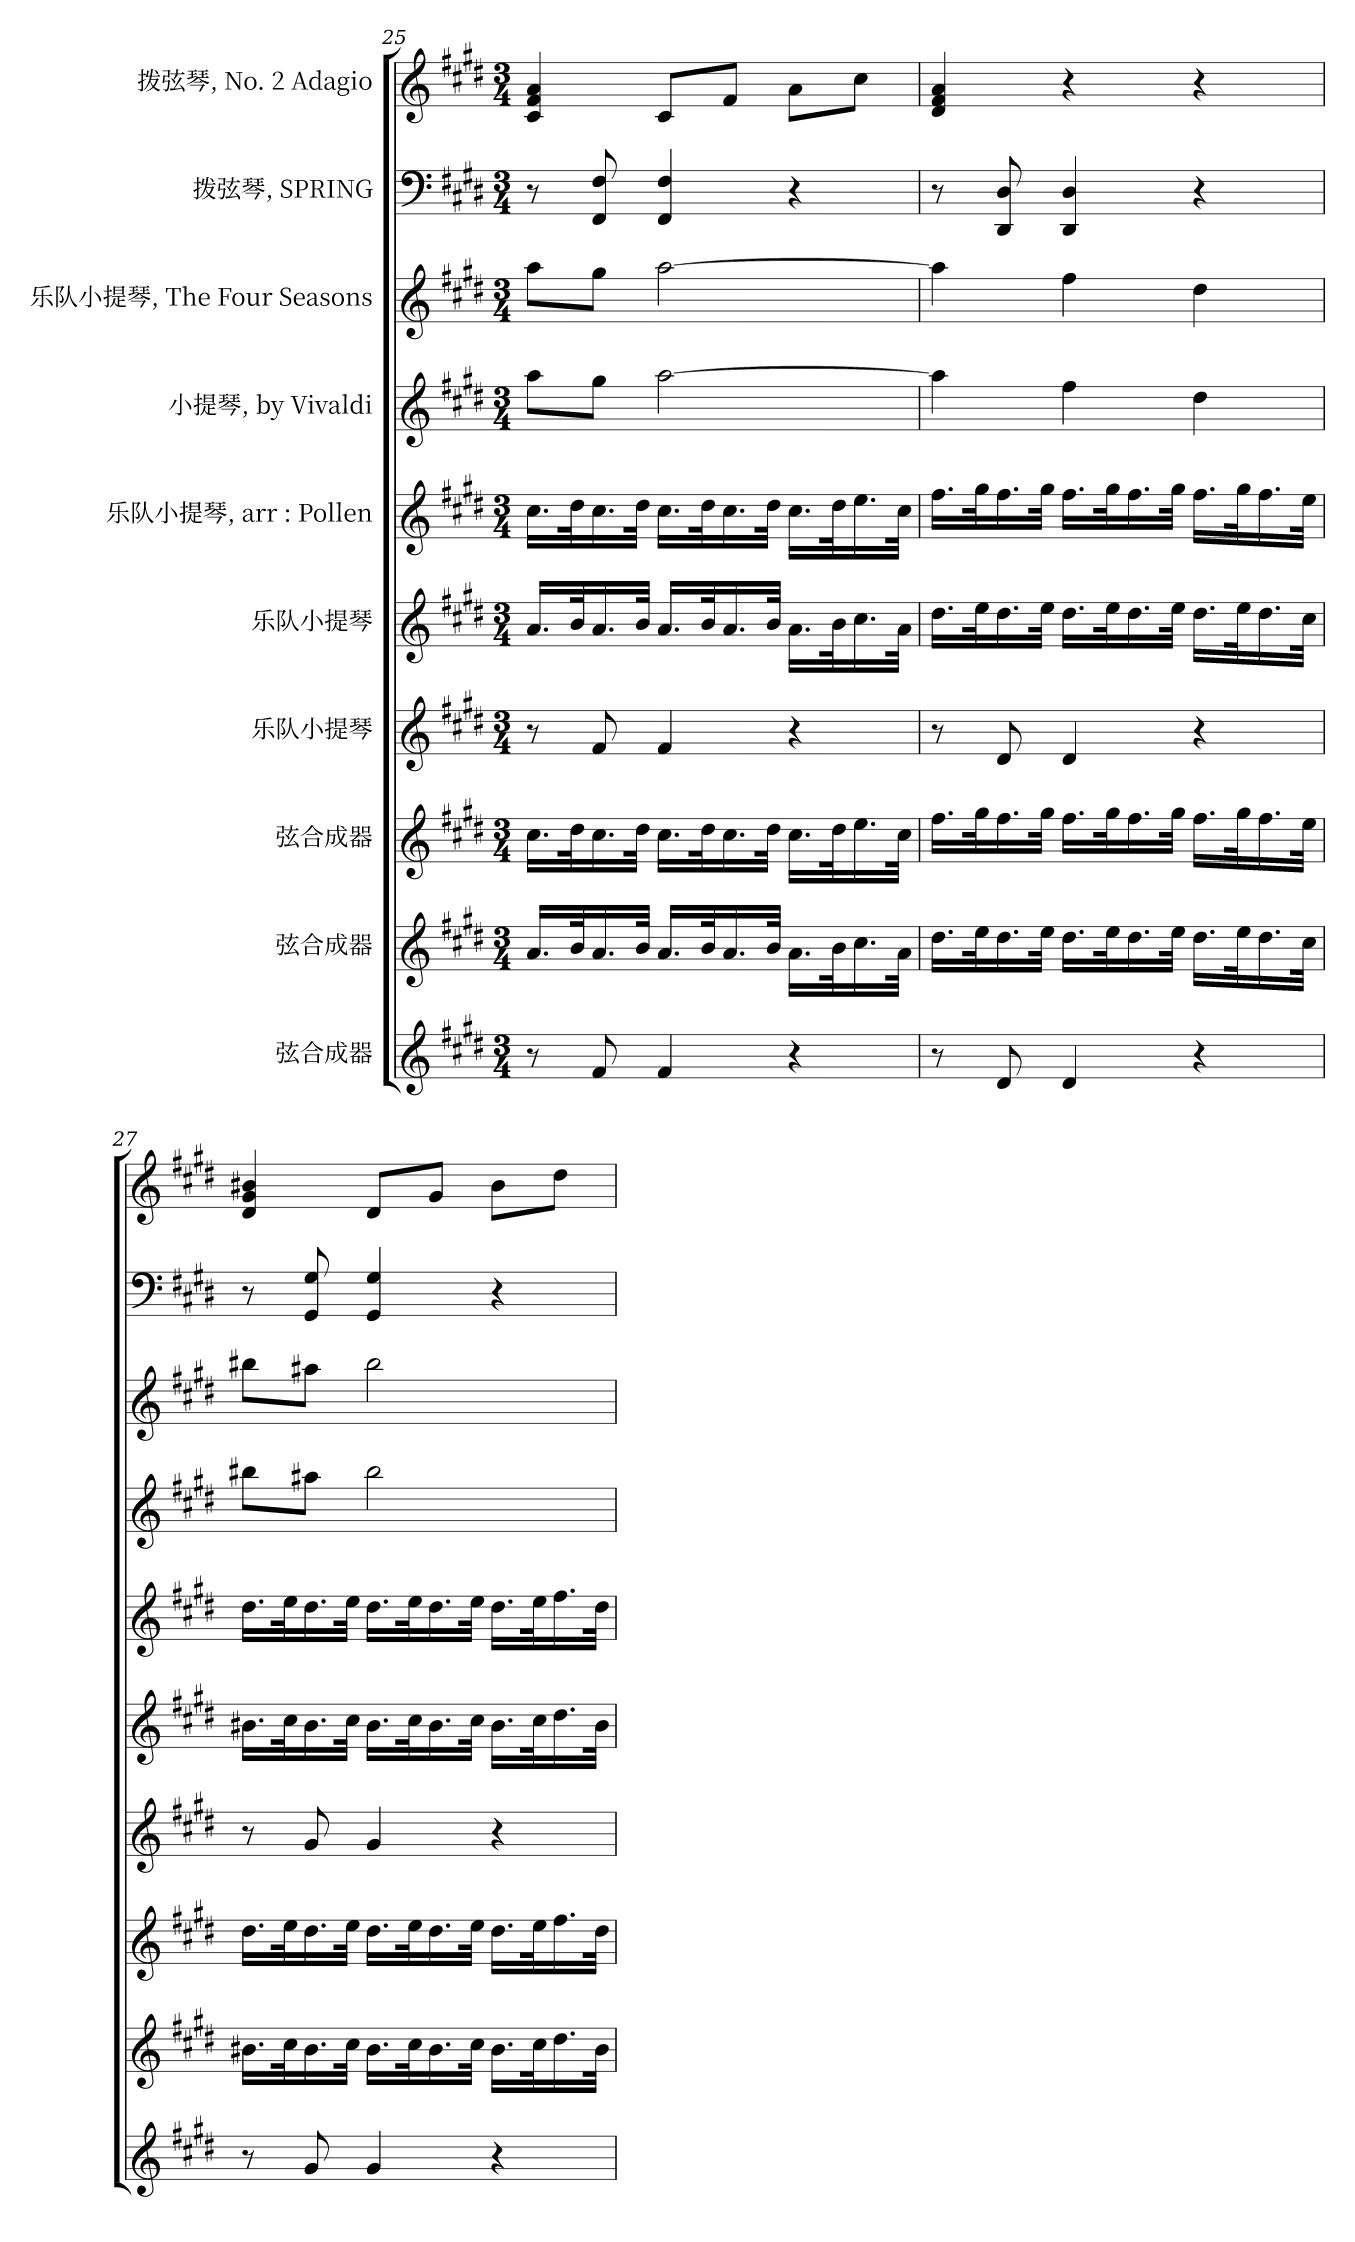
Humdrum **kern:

**kern	**kern	**kern	**kern	**kern	**kern	**kern	**kern	**kern	**kern
*part10	*part9	*part8	*part7	*part6	*part5	*part4	*part3	*part2	*part1
*staff10	*staff9	*staff8	*staff7	*staff6	*staff5	*staff4	*staff3	*staff2	*staff1
*I"弦合成器	*I"弦合成器	*I"弦合成器	*I"乐队小提琴	*I"乐队小提琴	*I"乐队小提琴, arr : Pollen	*I"小提琴, by Vivaldi	*I"乐队小提琴, The Four Seasons	*I"拨弦琴, SPRING	*I"拨弦琴, No. 2 Adagio
*clefG2	*clefG2	*clefG2	*clefG2	*clefG2	*clefG2	*clefG2	*clefG2	*clefF4	*clefG2
*k[f#c#g#d#]	*k[f#c#g#d#]	*k[f#c#g#d#]	*k[f#c#g#d#]	*k[f#c#g#d#]	*k[f#c#g#d#]	*k[f#c#g#d#]	*k[f#c#g#d#]	*k[f#c#g#d#]	*k[f#c#g#d#]
*M3/4	*M3/4	*M3/4	*M3/4	*M3/4	*M3/4	*M3/4	*M3/4	*M3/4	*M3/4
=25	=25	=25	=25	=25	=25	=25	=25	=25	=25
8r	16.a/LL	16.cc#\LL	8r	16.a/LL	16.cc#\LL	8aa\L	8aa\L	8r	4c#/ 4f#/ 4a/
.	32b/K	32dd#\K	.	32b/K	32dd#\K	.	.	.	.
8f#/	16.a/	16.cc#\	8f#/	16.a/	16.cc#\	8gg#\J	8gg#\J	8FF#/ 8F#/	.
.	32b/JJk	32dd#\JJk	.	32b/JJk	32dd#\JJk	.	.	.	.
4f#/	16.a/LL	16.cc#\LL	4f#/	16.a/LL	16.cc#\LL	[2aa\	[2aa\	4FF#/ 4F#/	8c#/L
.	32b/K	32dd#\K	.	32b/K	32dd#\K	.	.	.	.
.	16.a/	16.cc#\	.	16.a/	16.cc#\	.	.	.	8f#/J
.	32b/JJk	32dd#\JJk	.	32b/JJk	32dd#\JJk	.	.	.	.
4r	16.a\LL	16.cc#\LL	4r	16.a\LL	16.cc#\LL	.	.	4r	8a\L
.	32b\K	32dd#\K	.	32b\K	32dd#\K	.	.	.	.
.	16.cc#\	16.ee\	.	16.cc#\	16.ee\	.	.	.	8cc#\J
.	32a\JJk	32cc#\JJk	.	32a\JJk	32cc#\JJk	.	.	.	.
!!LO:PB:g=z
=26	=26	=26	=26	=26	=26	=26	=26	=26	=26
8r	16.dd#\LL	16.ff#\LL	8r	16.dd#\LL	16.ff#\LL	4aa\]	4aa\]	8r	4d#/ 4f#/ 4a/
.	32ee\K	32gg#\K	.	32ee\K	32gg#\K	.	.	.	.
8d#/	16.dd#\	16.ff#\	8d#/	16.dd#\	16.ff#\	.	.	8DD#/ 8D#/	.
.	32ee\JJk	32gg#\JJk	.	32ee\JJk	32gg#\JJk	.	.	.	.
4d#/	16.dd#\LL	16.ff#\LL	4d#/	16.dd#\LL	16.ff#\LL	4ff#\	4ff#\	4DD#/ 4D#/	4r
.	32ee\K	32gg#\K	.	32ee\K	32gg#\K	.	.	.	.
.	16.dd#\	16.ff#\	.	16.dd#\	16.ff#\	.	.	.	.
.	32ee\JJk	32gg#\JJk	.	32ee\JJk	32gg#\JJk	.	.	.	.
4r	16.dd#\LL	16.ff#\LL	4r	16.dd#\LL	16.ff#\LL	4dd#\	4dd#\	4r	4r
.	32ee\K	32gg#\K	.	32ee\K	32gg#\K	.	.	.	.
.	16.dd#\	16.ff#\	.	16.dd#\	16.ff#\	.	.	.	.
.	32cc#\JJk	32ee\JJk	.	32cc#\JJk	32ee\JJk	.	.	.	.
=27	=27	=27	=27	=27	=27	=27	=27	=27	=27
8r	16.b#X\LL	16.dd#\LL	8r	16.b#X\LL	16.dd#\LL	8bb#X\L	8bb#X\L	8r	4d#/ 4g#/ 4b#X/
.	32cc#\K	32ee\K	.	32cc#\K	32ee\K	.	.	.	.
8g#/	16.b#\	16.dd#\	8g#/	16.b#\	16.dd#\	8aa#X\J	8aa#X\J	8GG#/ 8G#/	.
.	32cc#\JJk	32ee\JJk	.	32cc#\JJk	32ee\JJk	.	.	.	.
4g#/	16.b#\LL	16.dd#\LL	4g#/	16.b#\LL	16.dd#\LL	2bb#\	2bb#\	4GG#/ 4G#/	8d#/L
.	32cc#\K	32ee\K	.	32cc#\K	32ee\K	.	.	.	.
.	16.b#\	16.dd#\	.	16.b#\	16.dd#\	.	.	.	8g#/J
.	32cc#\JJk	32ee\JJk	.	32cc#\JJk	32ee\JJk	.	.	.	.
4r	16.b#\LL	16.dd#\LL	4r	16.b#\LL	16.dd#\LL	.	.	4r	8b#\L
.	32cc#\K	32ee\K	.	32cc#\K	32ee\K	.	.	.	.
.	16.dd#\	16.ff#\	.	16.dd#\	16.ff#\	.	.	.	8dd#\J
.	32b#\JJk	32dd#\JJk	.	32b#\JJk	32dd#\JJk	.	.	.	.
=	=	=	=	=	=	=	=	=	=
*-	*-	*-	*-	*-	*-	*-	*-	*-	*-
